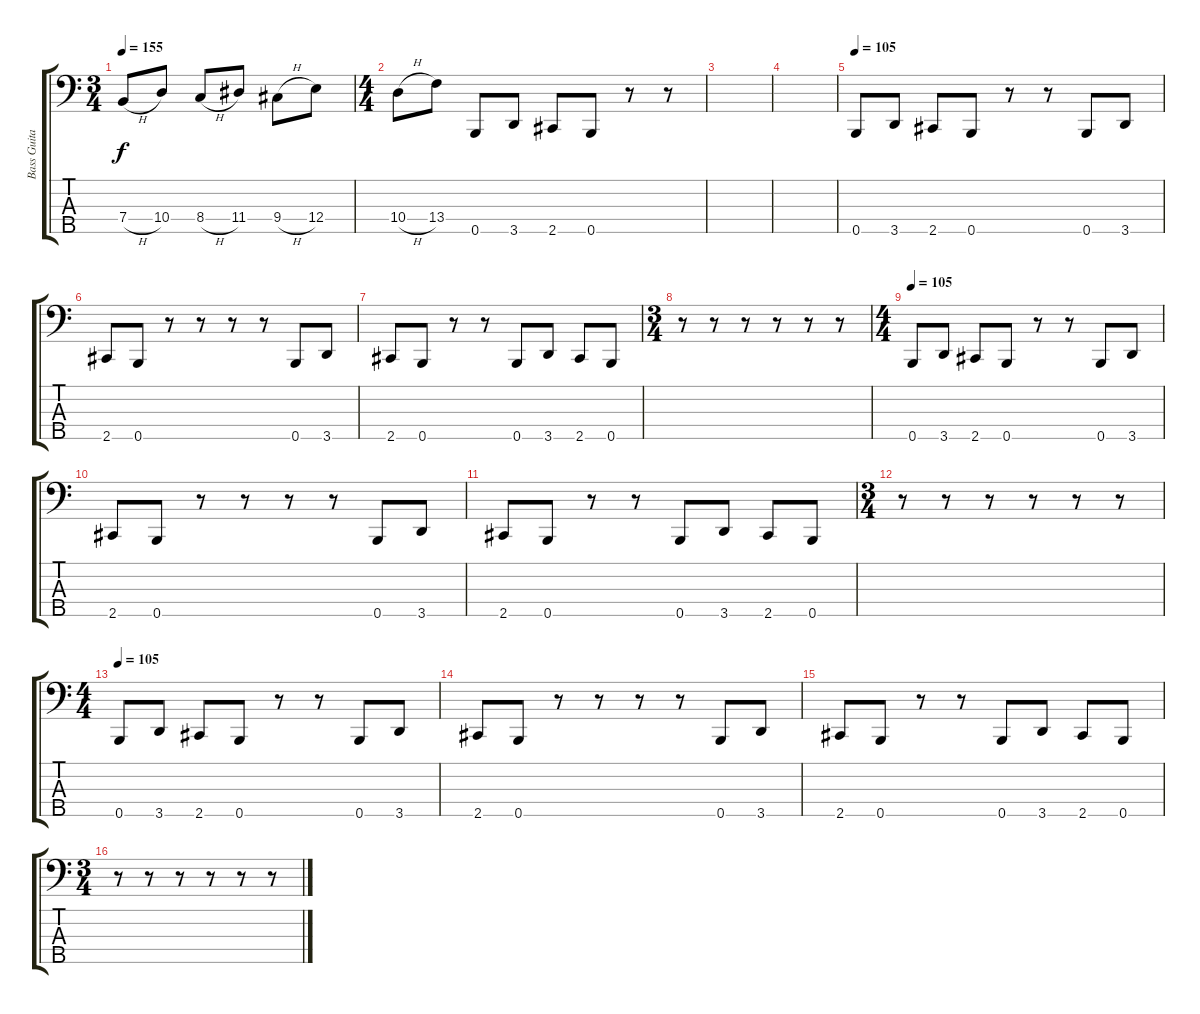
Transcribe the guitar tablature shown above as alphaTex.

\track ("Bass Guitar" "Bass Guita") {instrument electricbasspick}
\staff {score tabs}
\tuning (G2 D2 A1 E1 B0) {hide}
\ts (3 4)
\tempo 155
\clef f4
\ks c
7.4{h}.8{dy f} 10.4.8 8.4{h}.8 11.4.8 9.4{h}.8 12.4.8 |
\ts (4 4)
10.4{h}.8 13.4.8 0.5.8 3.5.8 2.5.8 0.5.8 r.8 r.8 |
|
|
\tempo 105
0.5.8 3.5.8 2.5.8 0.5.8 r.8 r.8 0.5.8 3.5.8 |
2.5.8 0.5.8 r.8 r.8 r.8 r.8 0.5.8 3.5.8 |
2.5.8 0.5.8 r.8 r.8 0.5.8 3.5.8 2.5.8 0.5.8 |
\ts (3 4)
r.8 r.8 r.8 r.8 r.8 r.8 |
\ts (4 4)
\tempo 105
0.5.8 3.5.8 2.5.8 0.5.8 r.8 r.8 0.5.8 3.5.8 |
2.5.8 0.5.8 r.8 r.8 r.8 r.8 0.5.8 3.5.8 |
2.5.8 0.5.8 r.8 r.8 0.5.8 3.5.8 2.5.8 0.5.8 |
\ts (3 4)
r.8 r.8 r.8 r.8 r.8 r.8 |
\ts (4 4)
\tempo 105
0.5.8 3.5.8 2.5.8 0.5.8 r.8 r.8 0.5.8 3.5.8 |
2.5.8 0.5.8 r.8 r.8 r.8 r.8 0.5.8 3.5.8 |
2.5.8 0.5.8 r.8 r.8 0.5.8 3.5.8 2.5.8 0.5.8 |
\ts (3 4)
r.8 r.8 r.8 r.8 r.8 r.8
